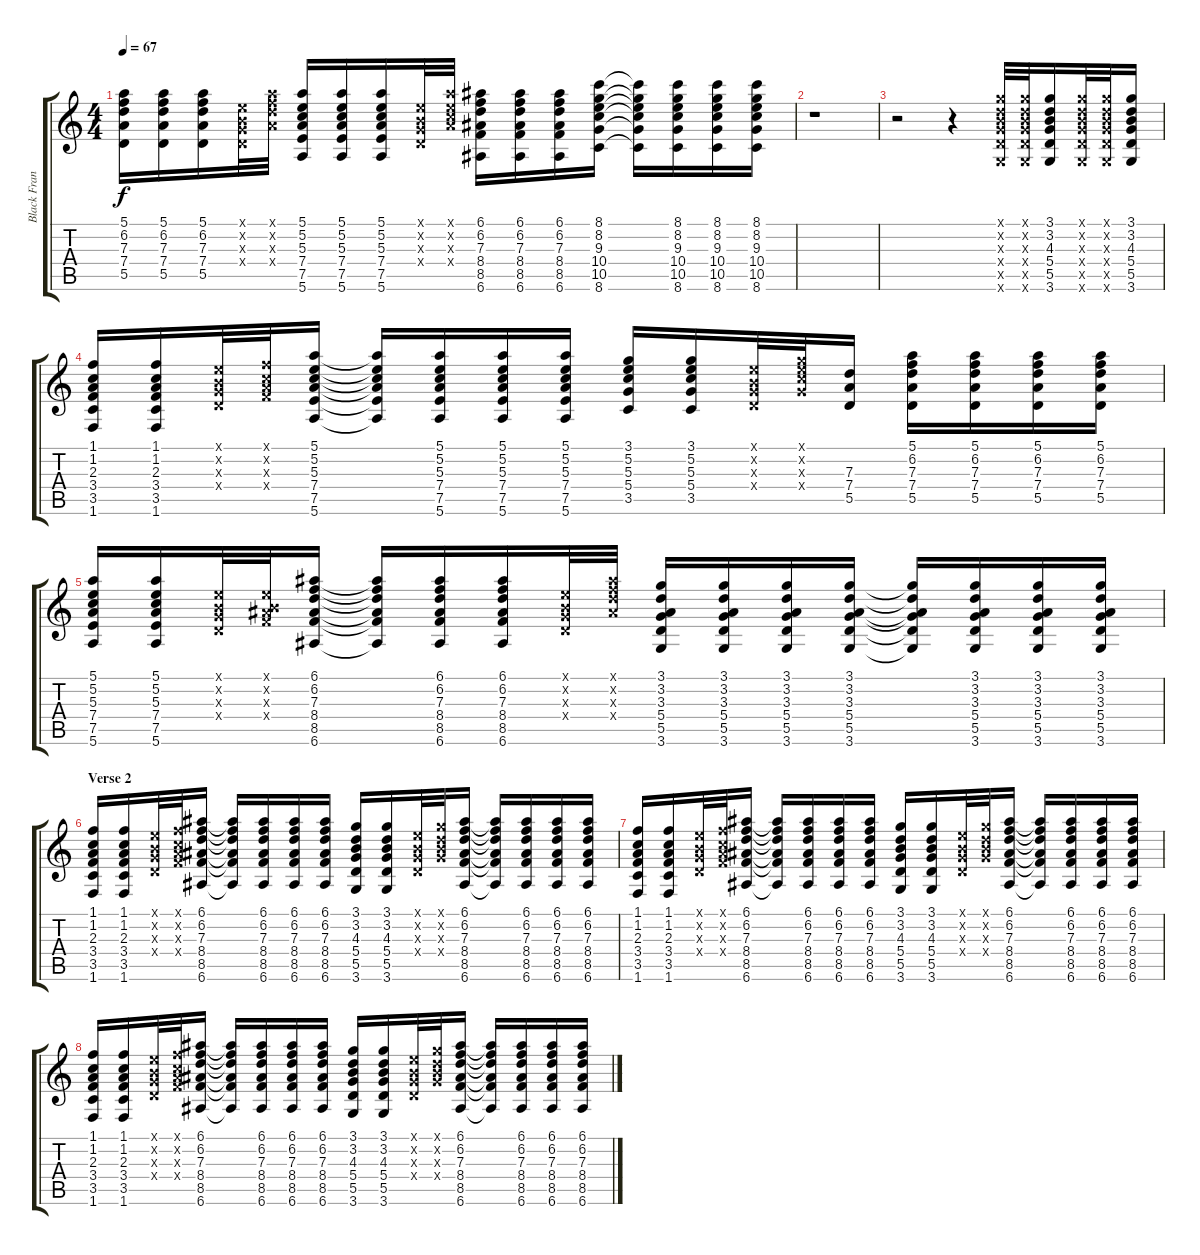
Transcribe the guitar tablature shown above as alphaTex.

\track ("Black Francis (Rythm Guitar + Vocals)" "Black Fran") {instrument electricguitarclean}
\staff {score tabs}
\tuning (E4 B3 G3 D3 A2 E2) {hide}
\ts (4 4)
\tempo 67
\clef g2
\ks c
(5.1 6.2 7.3 7.4 5.5).16{dy f} (5.1 6.2 7.3 7.4 5.5).16 (5.1 6.2 7.3 7.4 5.5).16 (0.1{x} 0.2{x} 0.3{x} 0.4{x}).32 (5.1{x} 6.2{x} 7.3{x} 7.4{x}).32 (5.1 5.2 5.3 7.4 7.5 5.6).16 (5.1 5.2 5.3 7.4 7.5 5.6).16 (5.1 5.2 5.3 7.4 7.5 5.6).16 (0.1{x} 0.2{x} 0.3{x} 0.4{x}).32 (5.1{x} 5.2{x} 5.3{x} 7.4{x}).32 (6.1 6.2 7.3 8.4 8.5 6.6).16 (6.1 6.2 7.3 8.4 8.5 6.6).16 (6.1 6.2 7.3 8.4 8.5 6.6).16 (8.1 8.2 9.3 10.4 10.5 8.6).16 (8.1{t} 8.2{t} 9.3{t} 10.4{t} 10.5{t} 8.6{t}).16 (8.1 8.2 9.3 10.4 10.5 8.6).16 (8.1 8.2 9.3 10.4 10.5 8.6).16 (8.1 8.2 9.3 10.4 10.5 8.6).16 |
r.1 |
r.2 r.4 (3.1{x} 3.2{x} 4.3{x} 5.4{x} 5.5{x} 3.6{x}).32 (3.1{x} 3.2{x} 4.3{x} 5.4{x} 5.5{x} 3.6{x}).32 (3.1 3.2 4.3 5.4 5.5 3.6).16 (3.1{x} 3.2{x} 4.3{x} 5.4{x} 5.5{x} 3.6{x}).32 (3.1{x} 3.2{x} 4.3{x} 5.4{x} 5.5{x} 3.6{x}).32 (3.1 3.2 4.3 5.4 5.5 3.6).16 |
(1.1 1.2 2.3 3.4 3.5 1.6).16 (1.1 1.2 2.3 3.4 3.5 1.6).16 (0.1{x} 0.2{x} 0.3{x} 0.4{x}).32 (1.1{x} 1.2{x} 2.3{x} 3.4{x}).32 (5.1 5.2 5.3 7.4 7.5 5.6).16 (5.1{t} 5.2{t} 5.3{t} 7.4{t} 7.5{t} 5.6{t}).16 (5.1 5.2 5.3 7.4 7.5 5.6).16 (5.1 5.2 5.3 7.4 7.5 5.6).16 (5.1 5.2 5.3 7.4 7.5 5.6).16 (3.1 5.2 5.3 5.4 3.5).16 (3.1 5.2 5.3 5.4 3.5).16 (0.1{x} 0.2{x} 0.3{x} 0.4{x}).32 (3.1{x} 5.2{x} 5.3{x} 5.4{x}).32 (7.3 7.4 5.5).16 (5.1 6.2 7.3 7.4 5.5).16 (5.1 6.2 7.3 7.4 5.5).16 (5.1 6.2 7.3 7.4 5.5).16 (5.1 6.2 7.3 7.4 5.5).16 |
(5.1 5.2 5.3 7.4 7.5 5.6).16 (5.1 5.2 5.3 7.4 7.5 5.6).16 (0.1{x} 0.2{x} 0.3{x} 0.4{x}).32 (0.1{x} 0.2{x} 3.3{x} 3.4{x}).32 (6.1 6.2 7.3 8.4 8.5 6.6).16 (6.1{t} 6.2{t} 7.3{t} 8.4{t} 8.5{t} 6.6{t}).16 (6.1 6.2 7.3 8.4 8.5 6.6).16 (6.1 6.2 7.3 8.4 8.5 6.6).16 (0.1{x} 0.2{x} 0.3{x} 0.4{x}).32 (6.1{x} 6.2{x} 7.3{x} 8.4{x}).32 (3.1 3.2 3.3 5.4 5.5 3.6).16 (3.1 3.2 3.3 5.4 5.5 3.6).16 (3.1 3.2 3.3 5.4 5.5 3.6).16 (3.1 3.2 3.3 5.4 5.5 3.6).16 (3.1{t} 3.2{t} 3.3{t} 5.4{t} 5.5{t} 3.6{t}).16 (3.1 3.2 3.3 5.4 5.5 3.6).16 (3.1 3.2 3.3 5.4 5.5 3.6).16 (3.1 3.2 3.3 5.4 5.5 3.6).16 |
\section ("" "Verse 2")
(1.1 1.2 2.3 3.4 3.5 1.6).16 (1.1 1.2 2.3 3.4 3.5 1.6).16 (0.1{x} 0.2{x} 0.3{x} 0.4{x}).32 (1.1{x} 1.2{x} 2.3{x} 3.4{x}).32 (6.1 6.2 7.3 8.4 8.5 6.6).16 (6.1{t} 6.2{t} 7.3{t} 8.4{t} 8.5{t} 6.6{t}).16 (6.1 6.2 7.3 8.4 8.5 6.6).16 (6.1 6.2 7.3 8.4 8.5 6.6).16 (6.1 6.2 7.3 8.4 8.5 6.6).16 (3.1 3.2 4.3 5.4 5.5 3.6).16 (3.1 3.2 4.3 5.4 5.5 3.6).16 (0.1{x} 0.2{x} 0.3{x} 0.4{x}).32 (3.1{x} 3.2{x} 4.3{x} 5.4{x}).32 (6.1 6.2 7.3 8.4 8.5 6.6).16 (6.1{t} 6.2{t} 7.3{t} 8.4{t} 8.5{t} 6.6{t}).16 (6.1 6.2 7.3 8.4 8.5 6.6).16 (6.1 6.2 7.3 8.4 8.5 6.6).16 (6.1 6.2 7.3 8.4 8.5 6.6).16 |
(1.1 1.2 2.3 3.4 3.5 1.6).16 (1.1 1.2 2.3 3.4 3.5 1.6).16 (0.1{x} 0.2{x} 0.3{x} 0.4{x}).32 (1.1{x} 1.2{x} 2.3{x} 3.4{x}).32 (6.1 6.2 7.3 8.4 8.5 6.6).16 (6.1{t} 6.2{t} 7.3{t} 8.4{t} 8.5{t} 6.6{t}).16 (6.1 6.2 7.3 8.4 8.5 6.6).16 (6.1 6.2 7.3 8.4 8.5 6.6).16 (6.1 6.2 7.3 8.4 8.5 6.6).16 (3.1 3.2 4.3 5.4 5.5 3.6).16 (3.1 3.2 4.3 5.4 5.5 3.6).16 (0.1{x} 0.2{x} 0.3{x} 0.4{x}).32 (3.1{x} 3.2{x} 4.3{x} 5.4{x}).32 (6.1 6.2 7.3 8.4 8.5 6.6).16 (6.1{t} 6.2{t} 7.3{t} 8.4{t} 8.5{t} 6.6{t}).16 (6.1 6.2 7.3 8.4 8.5 6.6).16 (6.1 6.2 7.3 8.4 8.5 6.6).16 (6.1 6.2 7.3 8.4 8.5 6.6).16 |
(1.1 1.2 2.3 3.4 3.5 1.6).16 (1.1 1.2 2.3 3.4 3.5 1.6).16 (0.1{x} 0.2{x} 0.3{x} 0.4{x}).32 (1.1{x} 1.2{x} 2.3{x} 3.4{x}).32 (6.1 6.2 7.3 8.4 8.5 6.6).16 (6.1{t} 6.2{t} 7.3{t} 8.4{t} 8.5{t} 6.6{t}).16 (6.1 6.2 7.3 8.4 8.5 6.6).16 (6.1 6.2 7.3 8.4 8.5 6.6).16 (6.1 6.2 7.3 8.4 8.5 6.6).16 (3.1 3.2 4.3 5.4 5.5 3.6).16 (3.1 3.2 4.3 5.4 5.5 3.6).16 (0.1{x} 0.2{x} 0.3{x} 0.4{x}).32 (3.1{x} 3.2{x} 4.3{x} 5.4{x}).32 (6.1 6.2 7.3 8.4 8.5 6.6).16 (6.1{t} 6.2{t} 7.3{t} 8.4{t} 8.5{t} 6.6{t}).16 (6.1 6.2 7.3 8.4 8.5 6.6).16 (6.1 6.2 7.3 8.4 8.5 6.6).16 (6.1 6.2 7.3 8.4 8.5 6.6).16
